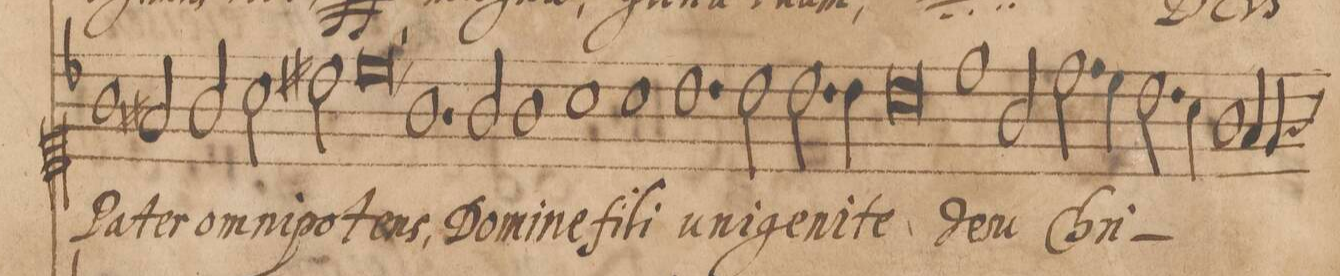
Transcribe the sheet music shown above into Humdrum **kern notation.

**kern	**text
*I"QVINTAVOX	*
*clefC1	*
*k[b-]	*
*met(C|)	*
*M2/1	*
1g	Pa-
=42-	=42-
2f#X/	-ter
2g/	om-
2a\	-ni-
2bn\	-po-
=43-	=43-
0cc,	-tens,
=44-	=44-
1.g	Do-
2g/	-mi-
=45-	=45-
1g	-ne
1a	fi-
=46-	=46-
1a	-li
1.b-y	u-
=47-	=47-
2b-\	-ni-
2.b-\	-ge-
4b-\	-ni-
=48-	=48-
0b-	-te,
=49-	=49-
1dd	Je-
2g/	-su
2.dd\	Chri-
=50-	=50-
4cc\	.
2.b-\	.
4a\	.
1g\	.
=51-	=51-
4fny/	.
4e/	.
*custos:f#	*
*-	*-
